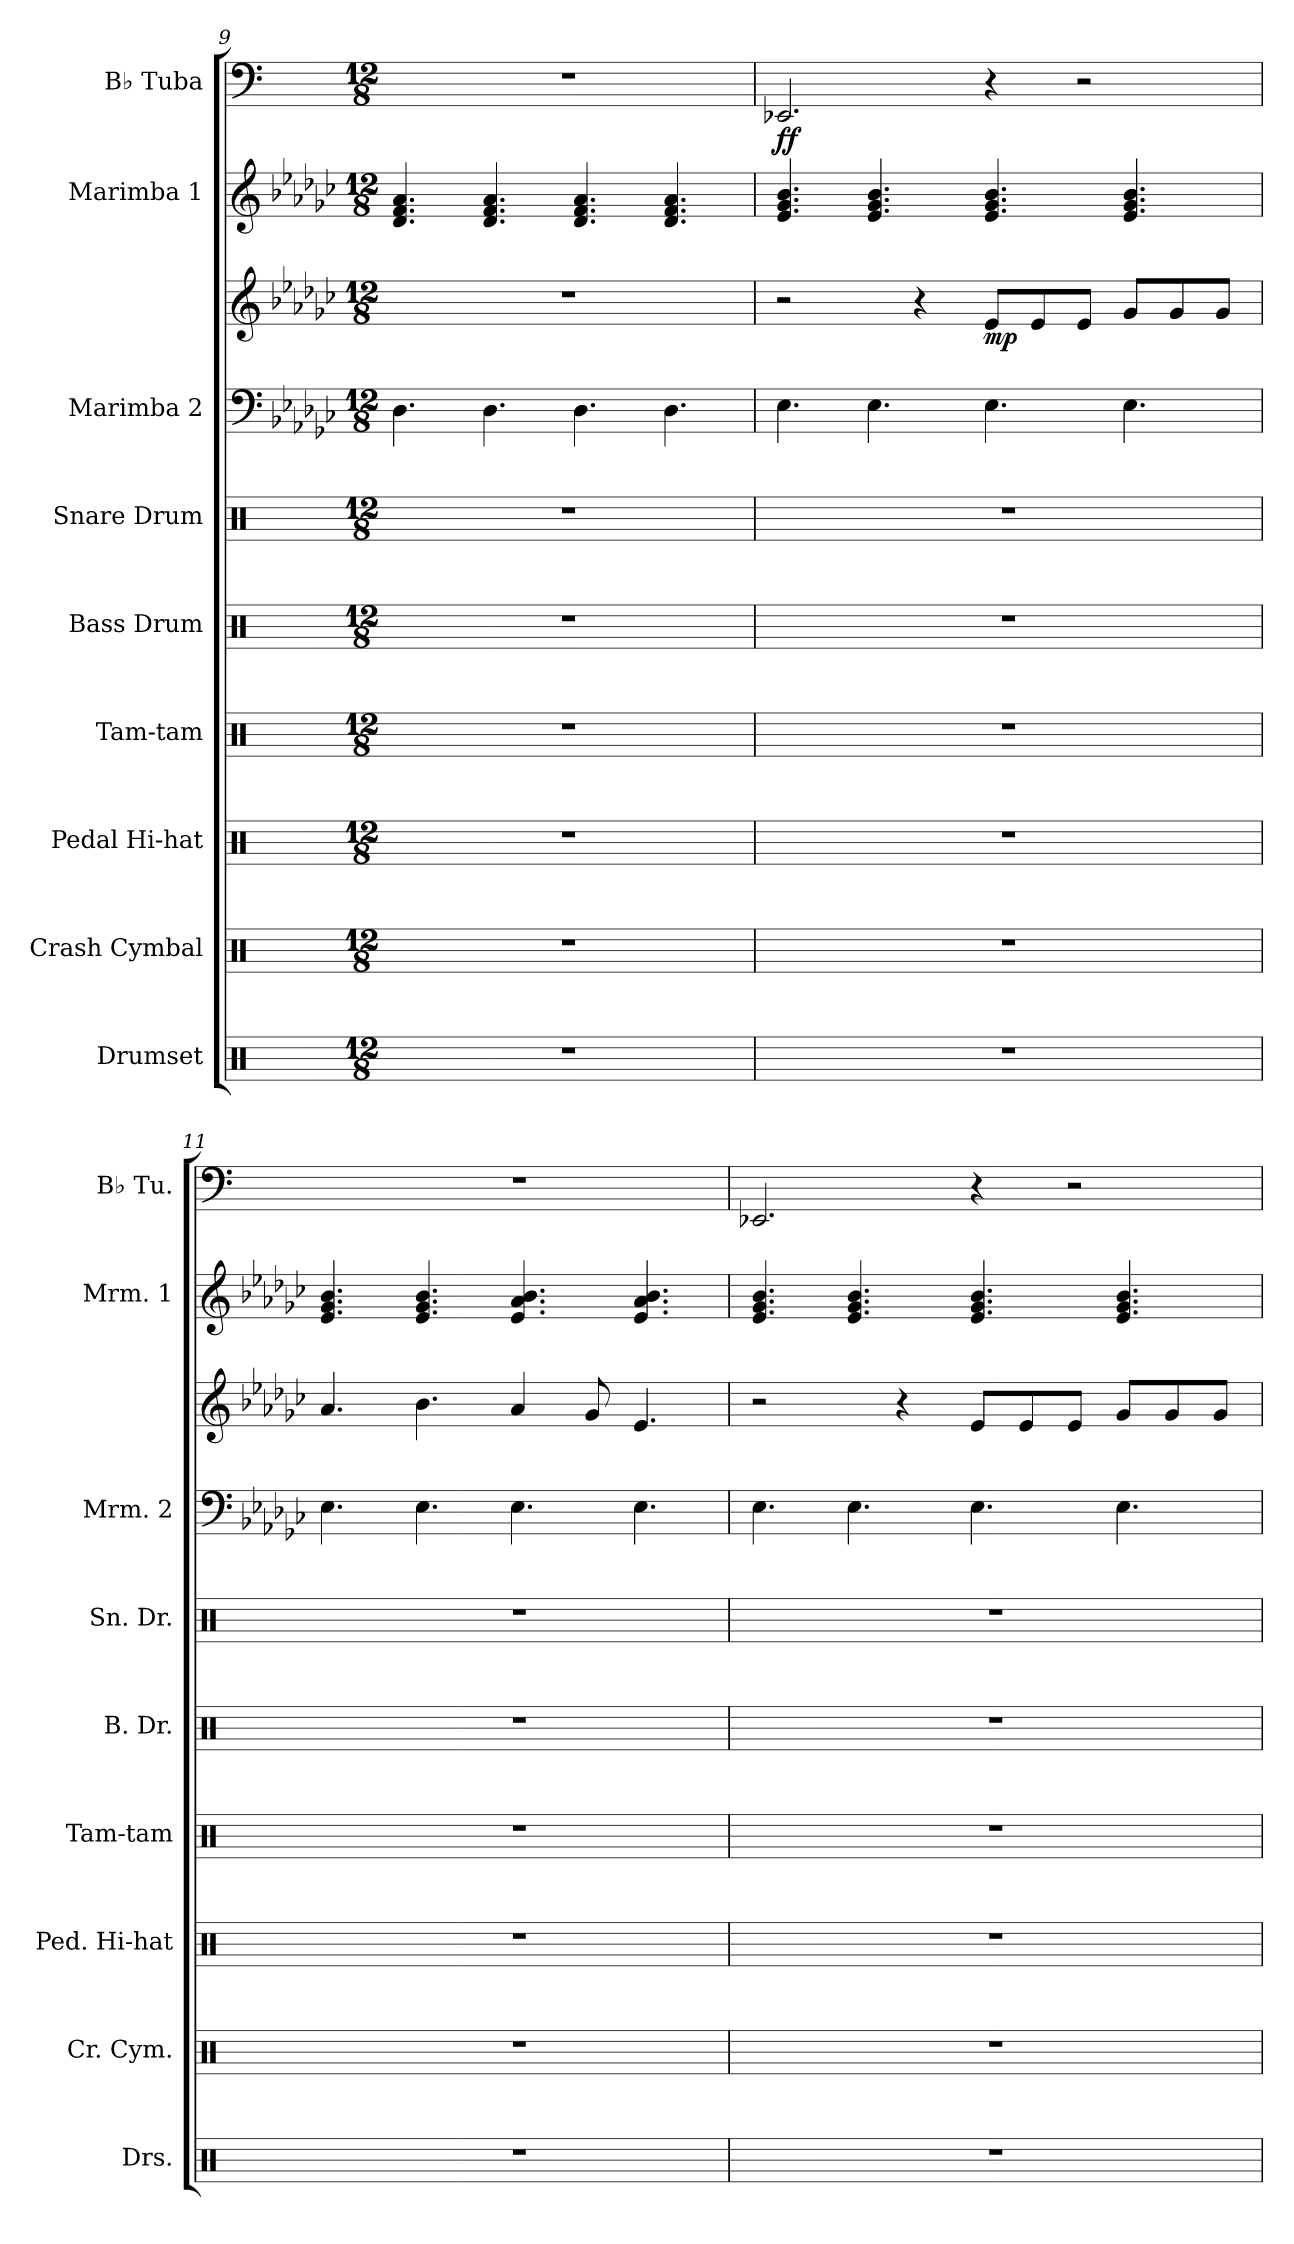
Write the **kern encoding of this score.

**kern	**kern	**kern	**kern	**kern	**kern	**kern	**kern	**dynam	**kern	**kern	**dynam
*part9	*part8	*part7	*part6	*part5	*part4	*part3	*part3	*part3	*part2	*part1	*part1
*staff10	*staff9	*staff8	*staff7	*staff6	*staff5	*staff4	*staff3	*staff3/4	*staff2	*staff1	*staff1
*I"Drumset	*I"Crash Cymbal	*I"Pedal Hi-hat	*I"Tam-tam	*I"Bass Drum	*I"Snare Drum	*I"Marimba 2	*	*	*I"Marimba 1	*I"B♭ Tuba	*
*I'Drs.	*I'Cr. Cym.	*I'Ped. Hi-hat	*I'Tam-tam	*I'B. Dr.	*I'Sn. Dr.	*I'Mrm. 2	*	*	*I'Mrm. 1	*I'B♭ Tu.	*
*clefX	*clefX	*clefX	*clefX	*clefX	*clefX	*clefF4	*clefG2	*	*clefG2	*clefF4	*
*k[]	*k[]	*k[]	*k[]	*k[]	*k[]	*k[b-e-a-d-g-c-]	*k[b-e-a-d-g-c-]	*	*k[b-e-a-d-g-c-]	*k[]	*
*C:	*C:	*C:	*C:	*C:	*C:	*G-:	*G-:	*	*G-:	*C:	*
*M12/8	*M12/8	*M12/8	*M12/8	*M12/8	*M12/8	*M12/8	*M12/8	*	*M12/8	*M12/8	*
=9	=9	=9	=9	=9	=9	=9	=9	=9	=9	=9	=9
1.r	1.r	1.r	1.r	1.r	1.r	4.D-\	1.r	.	4.d-/ 4.f/ 4.a-/	1.r	.
.	.	.	.	.	.	4.D-\	.	.	4.d-/ 4.f/ 4.a-/	.	.
.	.	.	.	.	.	4.D-\	.	.	4.d-/ 4.f/ 4.a-/	.	.
.	.	.	.	.	.	4.D-\	.	.	4.d-/ 4.f/ 4.a-/	.	.
!!LO:PB:g=z
=10	=10	=10	=10	=10	=10	=10	=10	=10	=10	=10	=10
!	!	!	!	!	!	!	!	!	!	!	!LO:DY:b
1.r	1.r	1.r	1.r	1.r	1.r	4.E-\	2r	.	4.e-/ 4.g-/ 4.b-/	2.EE-X/	ff
.	.	.	.	.	.	4.E-\	.	.	4.e-/ 4.g-/ 4.b-/	.	.
.	.	.	.	.	.	.	4r	.	.	.	.
!	!	!	!	!	!	!	!	!LO:DY:b	!	!	!
.	.	.	.	.	.	4.E-\	8e-/L	mp	4.e-/ 4.g-/ 4.b-/	4r	.
.	.	.	.	.	.	.	8e-/	.	.	.	.
.	.	.	.	.	.	.	8e-/J	.	.	2r	.
.	.	.	.	.	.	4.E-\	8g-/L	.	4.e-/ 4.g-/ 4.b-/	.	.
.	.	.	.	.	.	.	8g-/	.	.	.	.
.	.	.	.	.	.	.	8g-/J	.	.	.	.
=11	=11	=11	=11	=11	=11	=11	=11	=11	=11	=11	=11
1.r	1.r	1.r	1.r	1.r	1.r	4.E-\	4.a-/	.	4.e-/ 4.g-/ 4.b-/	1.r	.
.	.	.	.	.	.	4.E-\	4.b-\	.	4.e-/ 4.g-/ 4.b-/	.	.
.	.	.	.	.	.	4.E-\	4a-/	.	4.e-/ 4.a-/ 4.b-/	.	.
.	.	.	.	.	.	.	8g-/	.	.	.	.
.	.	.	.	.	.	4.E-\	4.e-/	.	4.e-/ 4.a-/ 4.b-/	.	.
=12	=12	=12	=12	=12	=12	=12	=12	=12	=12	=12	=12
1.r	1.r	1.r	1.r	1.r	1.r	4.E-\	2r	.	4.e-/ 4.g-/ 4.b-/	2.EE-X/	.
.	.	.	.	.	.	4.E-\	.	.	4.e-/ 4.g-/ 4.b-/	.	.
.	.	.	.	.	.	.	4r	.	.	.	.
.	.	.	.	.	.	4.E-\	8e-/L	.	4.e-/ 4.g-/ 4.b-/	4r	.
.	.	.	.	.	.	.	8e-/	.	.	.	.
.	.	.	.	.	.	.	8e-/J	.	.	2r	.
.	.	.	.	.	.	4.E-\	8g-/L	.	4.e-/ 4.g-/ 4.b-/	.	.
.	.	.	.	.	.	.	8g-/	.	.	.	.
.	.	.	.	.	.	.	8g-/J	.	.	.	.
=	=	=	=	=	=	=	=	=	=	=	=
*-	*-	*-	*-	*-	*-	*-	*-	*-	*-	*-	*-
